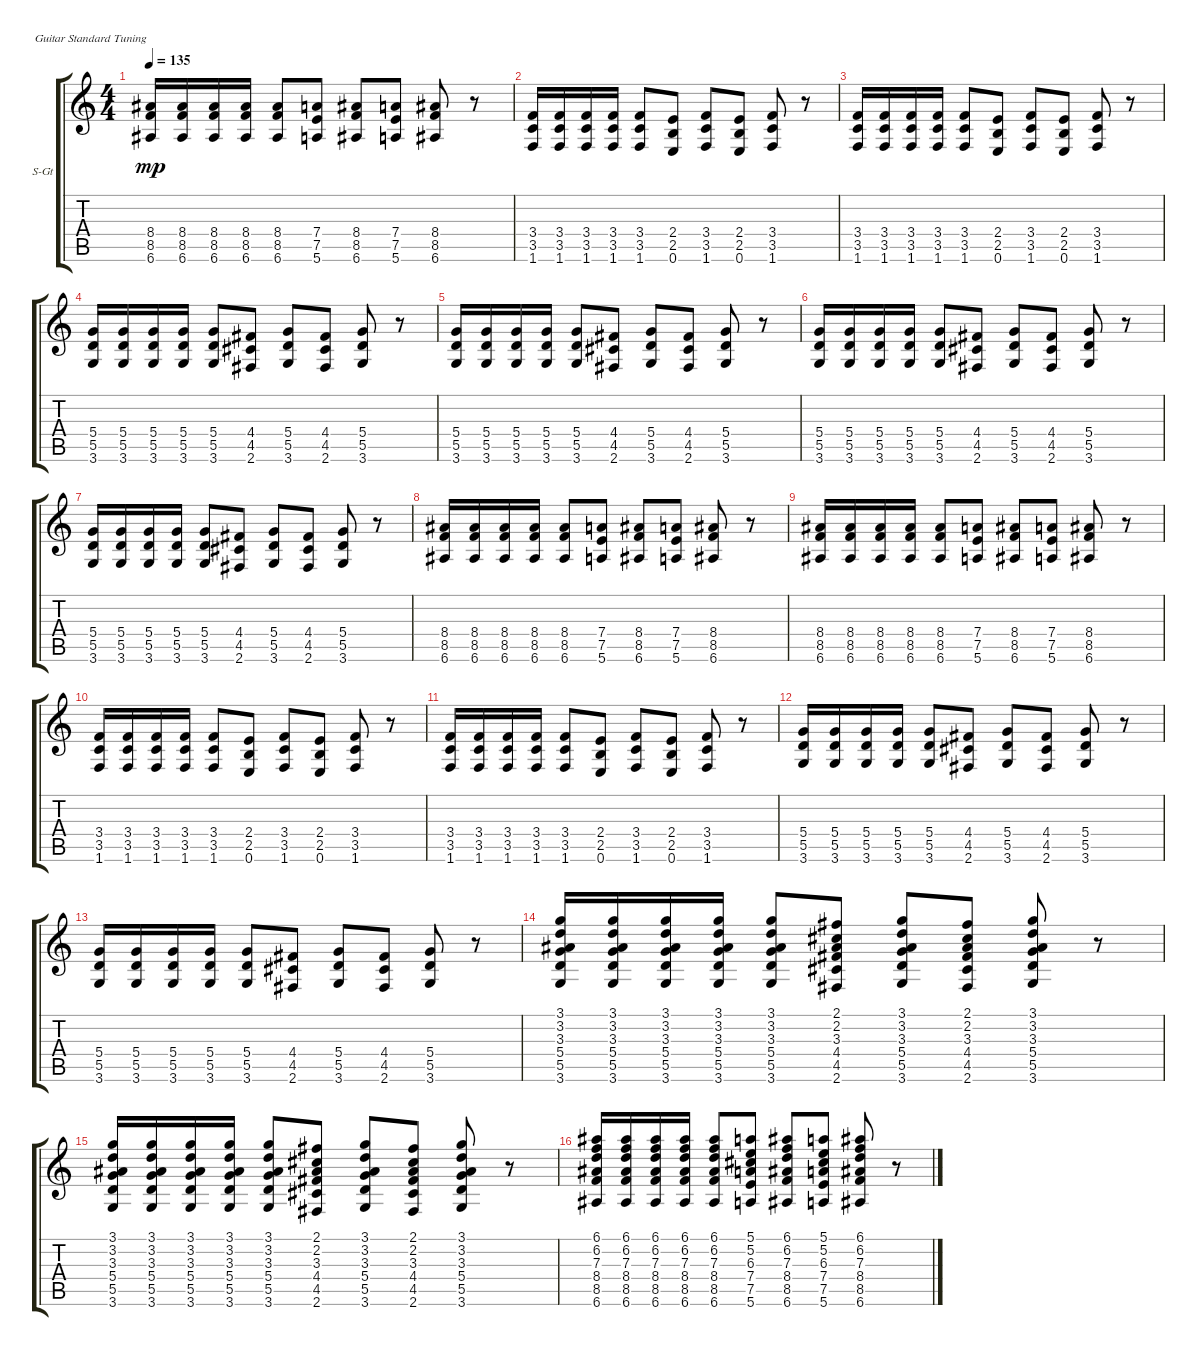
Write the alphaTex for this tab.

\bracketExtendMode groupsimilarinstruments
\firstSystemTrackNameOrientation horizontal
\otherSystemsTrackNameOrientation horizontal
\track ("Ритм гитара" "S-Gt") {instrument acousticguitarsteel}
\staff {score tabs}
\tuning (E4 B3 G3 D3 A2 E2)
\ts (4 4)
\tempo 135
\clef g2
\ks c
(8.4 8.5 6.6).16{dy mp} (8.4 8.5 6.6).16 (8.4 8.5 6.6).16 (8.4 8.5 6.6).16 (8.4 8.5 6.6).8 (7.4 7.5 5.6).8 (8.4 8.5 6.6).8 (7.4 7.5 5.6).8 (8.4 8.5 6.6).8 r.8 |
(3.4 3.5 1.6).16 (3.4 3.5 1.6).16 (3.4 3.5 1.6).16 (3.4 3.5 1.6).16 (3.4 3.5 1.6).8 (2.4 2.5 0.6).8 (3.4 3.5 1.6).8 (2.4 2.5 0.6).8 (3.4 3.5 1.6).8 r.8 |
(3.4 3.5 1.6).16 (3.4 3.5 1.6).16 (3.4 3.5 1.6).16 (3.4 3.5 1.6).16 (3.4 3.5 1.6).8 (2.4 2.5 0.6).8 (3.4 3.5 1.6).8 (2.4 2.5 0.6).8 (3.4 3.5 1.6).8 r.8 |
(5.4 5.5 3.6).16 (5.4 5.5 3.6).16 (5.4 5.5 3.6).16 (5.4 5.5 3.6).16 (5.4 5.5 3.6).8 (4.4 4.5 2.6).8 (5.4 5.5 3.6).8 (4.4 4.5 2.6).8 (5.4 5.5 3.6).8 r.8 |
(5.4 5.5 3.6).16 (5.4 5.5 3.6).16 (5.4 5.5 3.6).16 (5.4 5.5 3.6).16 (5.4 5.5 3.6).8 (4.4 4.5 2.6).8 (5.4 5.5 3.6).8 (4.4 4.5 2.6).8 (5.4 5.5 3.6).8 r.8 |
(5.4 5.5 3.6).16 (5.4 5.5 3.6).16 (5.4 5.5 3.6).16 (5.4 5.5 3.6).16 (5.4 5.5 3.6).8 (4.4 4.5 2.6).8 (5.4 5.5 3.6).8 (4.4 4.5 2.6).8 (5.4 5.5 3.6).8 r.8 |
(5.4 5.5 3.6).16 (5.4 5.5 3.6).16 (5.4 5.5 3.6).16 (5.4 5.5 3.6).16 (5.4 5.5 3.6).8 (4.4 4.5 2.6).8 (5.4 5.5 3.6).8 (4.4 4.5 2.6).8 (5.4 5.5 3.6).8 r.8 |
(8.4 8.5 6.6).16 (8.4 8.5 6.6).16 (8.4 8.5 6.6).16 (8.4 8.5 6.6).16 (8.4 8.5 6.6).8 (7.4 7.5 5.6).8 (8.4 8.5 6.6).8 (7.4 7.5 5.6).8 (8.4 8.5 6.6).8 r.8 |
(8.4 8.5 6.6).16 (8.4 8.5 6.6).16 (8.4 8.5 6.6).16 (8.4 8.5 6.6).16 (8.4 8.5 6.6).8 (7.4 7.5 5.6).8 (8.4 8.5 6.6).8 (7.4 7.5 5.6).8 (8.4 8.5 6.6).8 r.8 |
(3.4 3.5 1.6).16 (3.4 3.5 1.6).16 (3.4 3.5 1.6).16 (3.4 3.5 1.6).16 (3.4 3.5 1.6).8 (2.4 2.5 0.6).8 (3.4 3.5 1.6).8 (2.4 2.5 0.6).8 (3.4 3.5 1.6).8 r.8 |
(3.4 3.5 1.6).16 (3.4 3.5 1.6).16 (3.4 3.5 1.6).16 (3.4 3.5 1.6).16 (3.4 3.5 1.6).8 (2.4 2.5 0.6).8 (3.4 3.5 1.6).8 (2.4 2.5 0.6).8 (3.4 3.5 1.6).8 r.8 |
(5.4 5.5 3.6).16 (5.4 5.5 3.6).16 (5.4 5.5 3.6).16 (5.4 5.5 3.6).16 (5.4 5.5 3.6).8 (4.4 4.5 2.6).8 (5.4 5.5 3.6).8 (4.4 4.5 2.6).8 (5.4 5.5 3.6).8 r.8 |
(5.4 5.5 3.6).16 (5.4 5.5 3.6).16 (5.4 5.5 3.6).16 (5.4 5.5 3.6).16 (5.4 5.5 3.6).8 (4.4 4.5 2.6).8 (5.4 5.5 3.6).8 (4.4 4.5 2.6).8 (5.4 5.5 3.6).8 r.8 |
(3.1 3.2 3.3 5.4 5.5 3.6).16 (3.1 3.2 3.3 5.4 5.5 3.6).16 (3.1 3.2 3.3 5.4 5.5 3.6).16 (3.1 3.2 3.3 5.4 5.5 3.6).16 (3.1 3.2 3.3 5.4 5.5 3.6).8 (2.1 2.2 3.3 4.4 4.5 2.6).8 (3.1 3.2 3.3 5.4 5.5 3.6).8 (2.1 2.2 3.3 4.4 4.5 2.6).8 (3.1 3.2 3.3 5.4 5.5 3.6).8 r.8 |
(3.1 3.2 3.3 5.4 5.5 3.6).16 (3.1 3.2 3.3 5.4 5.5 3.6).16 (3.1 3.2 3.3 5.4 5.5 3.6).16 (3.1 3.2 3.3 5.4 5.5 3.6).16 (3.1 3.2 3.3 5.4 5.5 3.6).8 (2.1 2.2 3.3 4.4 4.5 2.6).8 (3.1 3.2 3.3 5.4 5.5 3.6).8 (2.1 2.2 3.3 4.4 4.5 2.6).8 (3.1 3.2 3.3 5.4 5.5 3.6).8 r.8 |
(6.1 6.2 7.3 8.4 8.5 6.6).16 (6.1 6.2 7.3 8.4 8.5 6.6).16 (6.1 6.2 7.3 8.4 8.5 6.6).16 (6.1 6.2 7.3 8.4 8.5 6.6).16 (6.1 6.2 7.3 8.4 8.5 6.6).8 (5.1 5.2 6.3 7.4 7.5 5.6).8 (6.1 6.2 7.3 8.4 8.5 6.6).8 (5.1 5.2 6.3 7.4 7.5 5.6).8 (6.1 6.2 7.3 8.4 8.5 6.6).8 r.8
